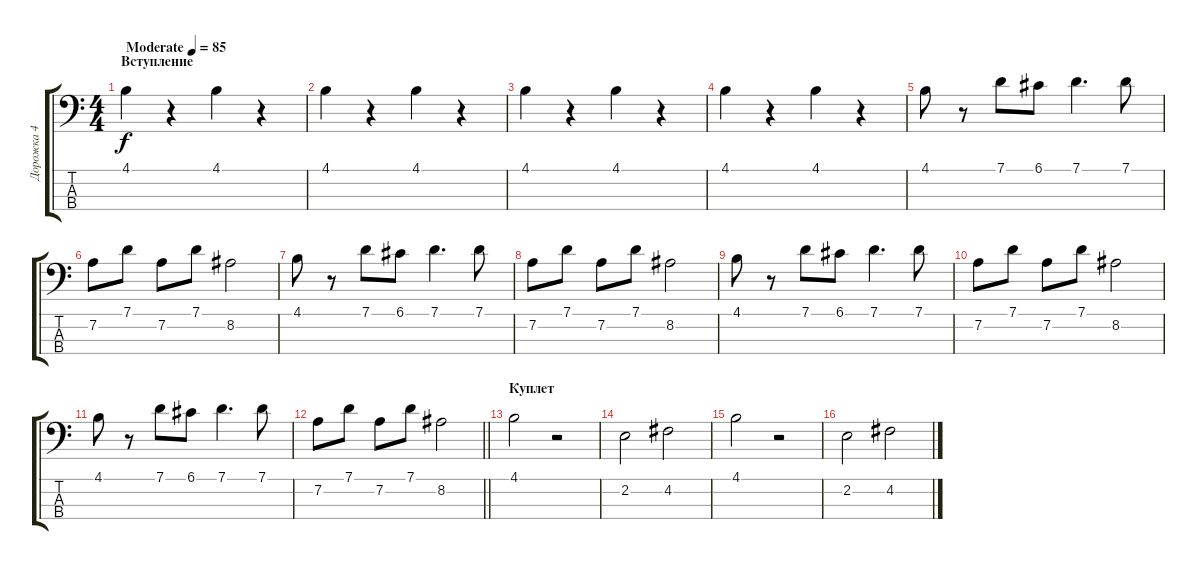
\track ("Дорожка 4" "Дорожка 4") {instrument electricbassfinger}
\staff {score tabs}
\tuning (G2 D2 A1 E1) {hide}
\ts (4 4)
\section ("" "Вступление")
\tempo (85 "Moderate")
\clef f4
\ks c
4.1.4{dy f instrument electricbassfinger} r.4 4.1.4 r.4 |
4.1.4 r.4 4.1.4 r.4 |
4.1.4 r.4 4.1.4 r.4 |
4.1.4 r.4 4.1.4 r.4 |
4.1.8 r.8 7.1.8 6.1.8 7.1.4{d} 7.1.8 |
7.2.8 7.1.8 7.2.8 7.1.8 8.2.2 |
4.1.8 r.8 7.1.8 6.1.8 7.1.4{d} 7.1.8 |
7.2.8 7.1.8 7.2.8 7.1.8 8.2.2 |
4.1.8 r.8 7.1.8 6.1.8 7.1.4{d} 7.1.8 |
7.2.8 7.1.8 7.2.8 7.1.8 8.2.2 |
4.1.8 r.8 7.1.8 6.1.8 7.1.4{d} 7.1.8 |
\barLineRight lightlight
7.2.8 7.1.8 7.2.8 7.1.8 8.2.2 |
\section ("" "Куплет")
4.1.2 r.2 |
2.2.2 4.2.2 |
4.1.2 r.2 |
2.2.2 4.2.2
